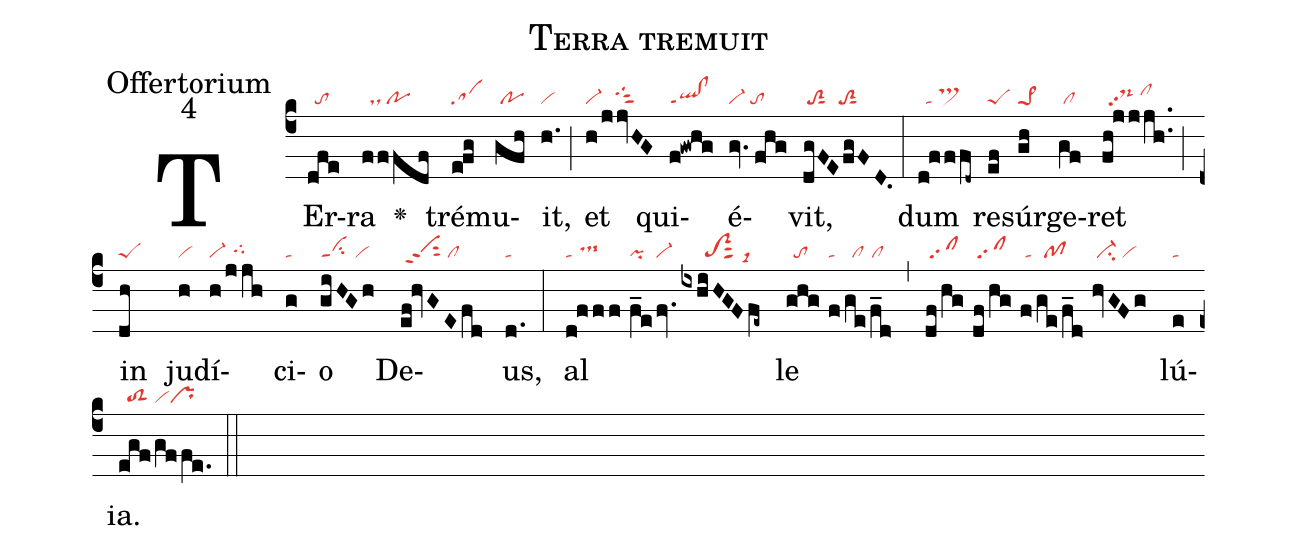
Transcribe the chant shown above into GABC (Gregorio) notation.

name:Terra tremuit;
office-part:Offertorium;
mode:4;
nabc-lines:1;
%%
(c4) TEr(dfe|//to)ra(fffdf|//ds/po) <v>\greheightstar</v>() tré(e!fg|sa)mu(gfh|/po)it,(h.|vi) (;)
et(h/jjvHG|vi-///tgS3hi) qui(f!gwhg|ql!clppt1)é(gv.///fhg|vi-/to)vit,(dgFE/fgFD.|/toS2sut1///toS2sut1) (:)

 dum(d!fffd~|//ta//ts>hi) re(ef|peS)súr(gh|pe>1)ge(gf|/cl)ret(fh!jjjh..|//ds-hipp2/clhi) (;)
in(dh|peS) ju(h|vi)dí(h/jjh|vi-//tghh)ci(g|ta)o(giHGh|cippt1/vi) De(ef!hvGE/fd|/vihhppt2sut2/cl)us,(d.|ta) (:)
al(d!fff|ta//ts-hh|//f_e|pi|/fv.|vi-|ixhiHGF/fe~|//////toS2sut2//st-)
le(ghg|//to|//f|ta|/ge/f_d|//cl//cl) (,) (df/hg|/clpp2|//df/hg|/clpp2|//f/ge/f_d|/ta///pf|//hvGFg|/ci-/vi)
lú(e|ta)ia.(egf/gffe.|//toS2/vipr) (::)
